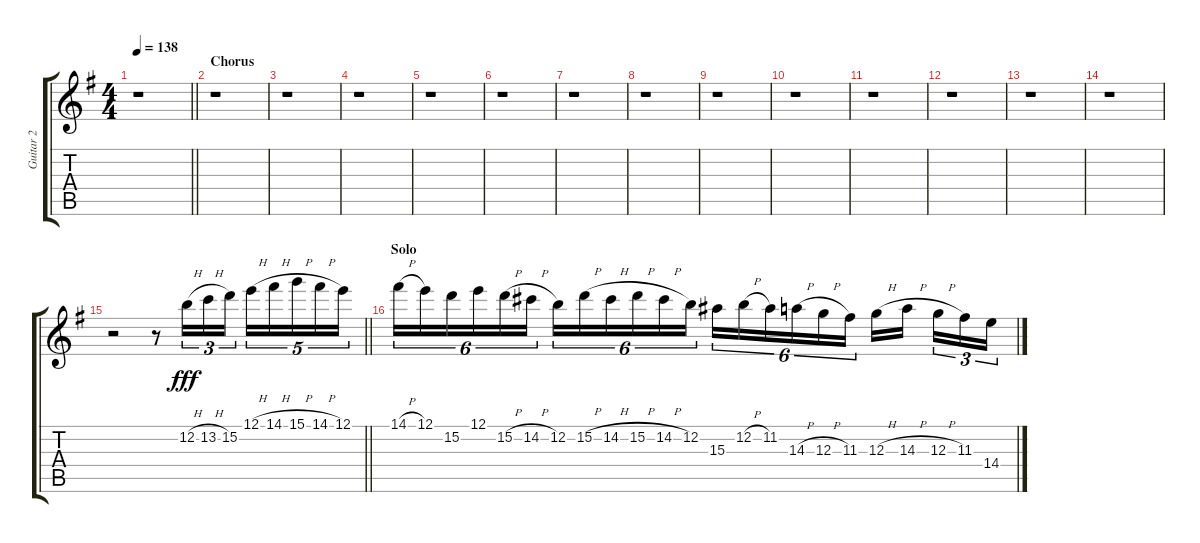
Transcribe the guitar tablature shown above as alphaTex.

\track ("Guitar 2" "Guitar 2") {instrument distortionguitar}
\staff {score tabs}
\tuning (E4 B3 G3 D3 A2 E2) {hide}
\ts (4 4)
\tempo 138
\clef g2
\barLineRight lightlight
\ks g
r.1{dy f} |
\section ("" "Chorus")
r.1 |
r.1 |
r.1 |
r.1 |
r.1 |
r.1 |
r.1 |
r.1 |
r.1 |
r.1 |
r.1 |
r.1 |
r.1 |
\barLineRight lightlight
r.2 r.8 12.2{h}.16{tu (3 2) dy fff} 13.2{h}.16{tu (3 2)} 15.2.16{tu (3 2)} 12.1{h}.16{tu (5 4)} 14.1{h}.16{tu (5 4)} 15.1{h}.16{tu (5 4)} 14.1{h}.16{tu (5 4)} 12.1.16{tu (5 4)} |
\section ("" "Solo")
14.1{h}.16{tu (6 4)} 12.1.16{tu (6 4)} 15.2.16{tu (6 4)} 12.1.16{tu (6 4)} 15.2{h}.16{tu (6 4)} 14.2{h}.16{tu (6 4)} 12.2.16{tu (6 4)} 15.2{h}.16{tu (6 4)} 14.2{h}.16{tu (6 4)} 15.2{h}.16{tu (6 4)} 14.2{h}.16{tu (6 4)} 12.2.16{tu (6 4)} 15.3.16{tu (6 4)} 12.2{h}.16{tu (6 4)} 11.2.16{tu (6 4)} 14.3{h}.16{tu (6 4)} 12.3{h}.16{tu (6 4)} 11.3.16{tu (6 4)} 12.3{h}.16 14.3{h}.16 12.3{h}.16{tu (3 2)} 11.3.16{tu (3 2)} 14.4.16{tu (3 2)}
